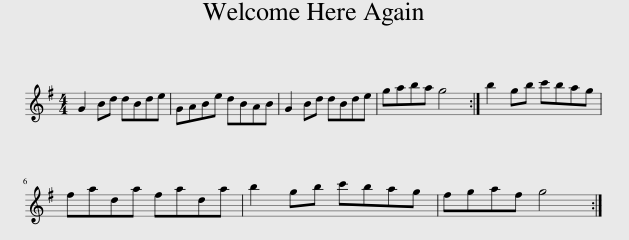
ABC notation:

X:1
L:1/8
M:4/4
I:linebreak $
K:G
V:1 treble
V:1
 G2 Bd dBde | GABe dBAB | G2 Bd dBde | gaba g4 :| b2 gb c'bag |$ %5
 fada fada | b2 gb c'bag | fgaf g4 :| %8
